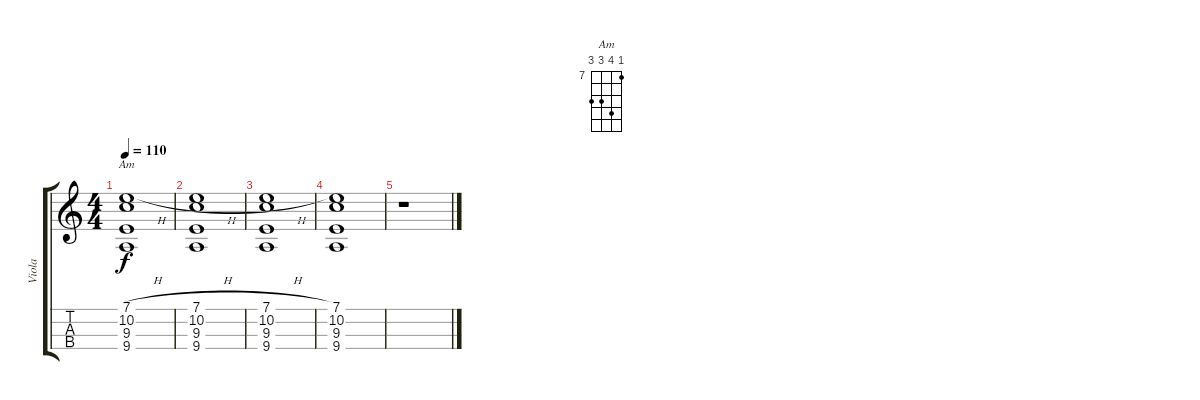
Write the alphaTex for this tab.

\track ("Viola" "Viola") {instrument viola}
\staff {score tabs}
\tuning (A4 D4 G3 C3) {hide}
\chord ("Am" 7 10 9 9) {firstfret 7}
\ts (4 4)
\tempo 110
\clef g2
\ks c
(7.1{h} 10.2 9.3 9.4).1{ch "Am" dy f} |
(7.1{h} 10.2 9.3 9.4).1 |
(7.1{h} 10.2 9.3 9.4).1 |
(7.1 10.2 9.3 9.4).1 |
r.1
